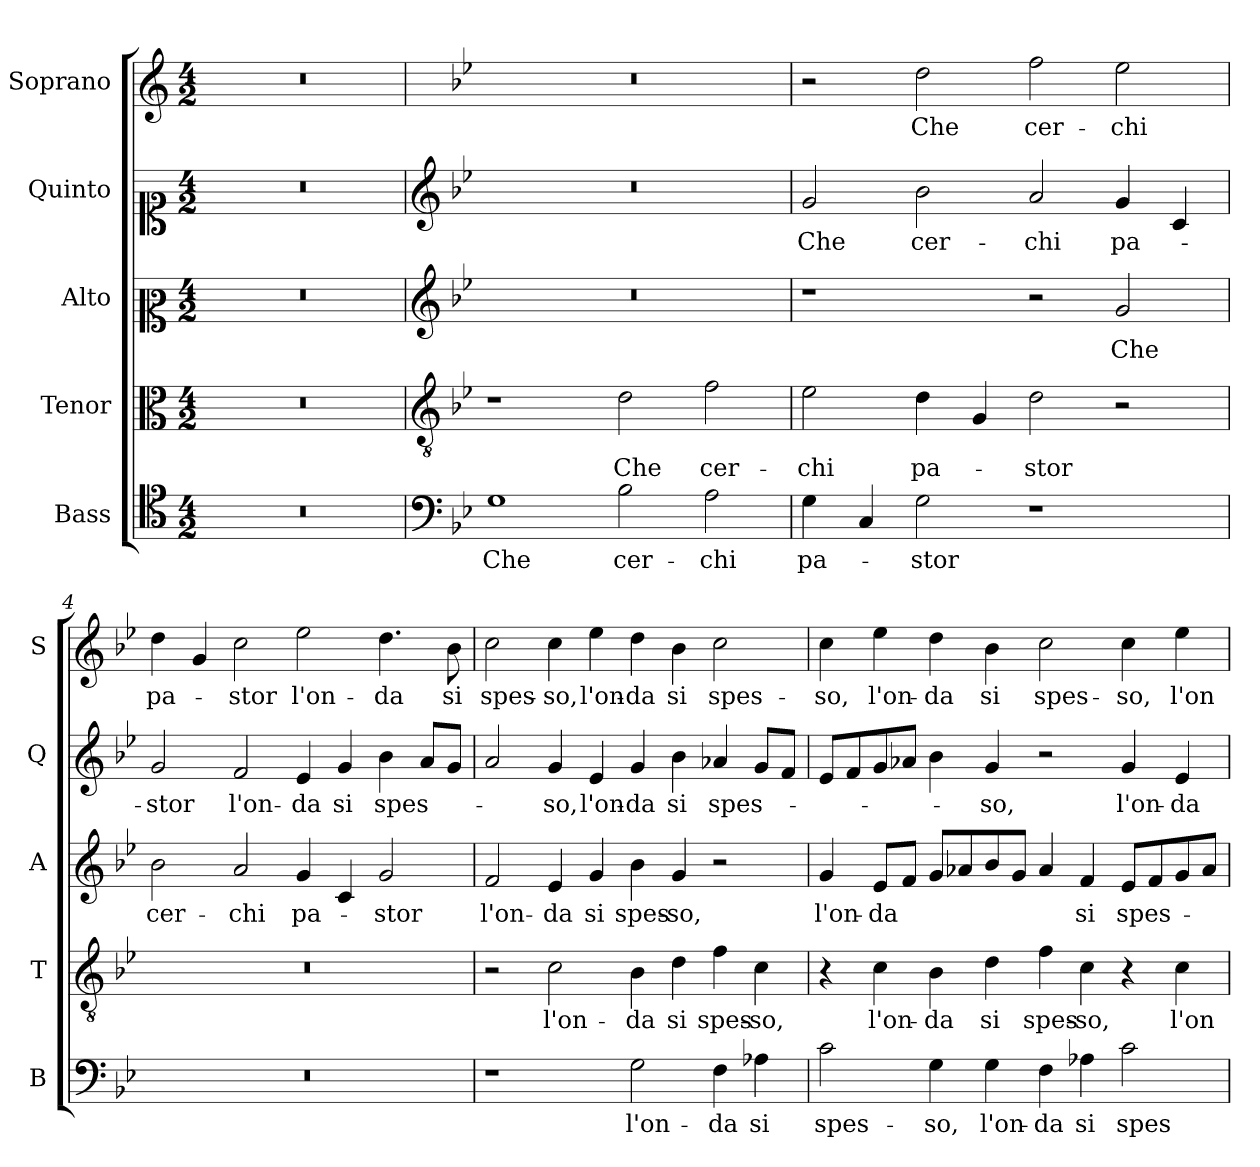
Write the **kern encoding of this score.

**kern	**text	**kern	**text	**kern	**text	**kern	**text	**kern	**text
*part5	*part5	*part4	*part4	*part3	*part3	*part2	*part2	*part1	*part1
*staff5	*staff5	*staff4	*staff4	*staff3	*staff3	*staff2	*staff2	*staff1	*staff1
*I"Bass	*	*I"Tenor	*	*I"Alto	*	*I"Quinto	*	*I"Soprano	*
*I'B	*	*I'T	*	*I'A	*	*I'Q	*	*I'S	*
*clefC4	*	*clefC3	*	*clefC2	*	*clefC1	*	*clefG2	*
*k[]	*	*k[]	*	*k[]	*	*k[]	*	*k[]	*
*C:	*	*C:	*	*C:	*	*C:	*	*C:	*
*M4/2	*	*M4/2	*	*M4/2	*	*M4/2	*	*M4/2	*
=1	=1	=1	=1	=1	=1	=1	=1	=1	=1
0r	.	0r	.	0r	.	0r	.	0r	.
=2	=2	=2	=2	=2	=2	=2	=2	=2	=2
*clefF4	*	*clefGv2	*	*clefG2	*	*clefG2	*	*	*
*k[b-e-]	*	*k[b-e-]	*	*k[b-e-]	*	*k[b-e-]	*	*k[b-e-]	*
*B-:	*	*B-:	*	*B-:	*	*B-:	*	*B-:	*
!	!LO:LY:b	!	!	!	!	!	!	!	!
1G	Che	1r	.	0r	.	0r	.	0r	.
!	!LO:LY:b	!	!LO:LY:b	!	!	!	!	!	!
2B-\	cer-	2d\	Che	.	.	.	.	.	.
!	!LO:LY:b	!	!LO:LY:b	!	!	!	!	!	!
2A\	-chi	2f\	cer-	.	.	.	.	.	.
=3	=3	=3	=3	=3	=3	=3	=3	=3	=3
!	!LO:LY:b	!	!LO:LY:b	!	!	!	!LO:LY:b	!	!
4G\	pa-	2e-\	-chi	1r	.	2g/	Che	2r	.
4C/	.	.	.	.	.	.	.	.	.
!	!LO:LY:b	!	!LO:LY:b	!	!	!	!LO:LY:b	!	!LO:LY:b
2G\	-stor	4d\	pa-	.	.	2b-\	cer-	2dd\	Che
.	.	4G/	.	.	.	.	.	.	.
!	!	!	!LO:LY:b	!	!	!	!LO:LY:b	!	!LO:LY:b
1r	.	2d\	-stor	2r	.	2a/	-chi	2ff\	cer-
!	!	!	!	!	!LO:LY:b	!	!LO:LY:b	!	!LO:LY:b
.	.	2r	.	2g/	Che	4g/	pa-	2ee-\	-chi
.	.	.	.	.	.	4c/	.	.	.
=4	=4	=4	=4	=4	=4	=4	=4	=4	=4
!	!	!	!	!	!LO:LY:b	!	!LO:LY:b	!	!LO:LY:b
0r	.	0r	.	2b-\	cer-	2g/	-stor	4dd\	pa-
.	.	.	.	.	.	.	.	4g/	.
!	!	!	!	!	!LO:LY:b	!	!LO:LY:b	!	!LO:LY:b
.	.	.	.	2a/	-chi	2f/	l'on-	2cc\	-stor
!	!	!	!	!	!LO:LY:b	!	!LO:LY:b	!	!LO:LY:b
.	.	.	.	4g/	pa-	4e-/	-da	2ee-\	l'on-
!	!	!	!	!	!	!	!LO:LY:b	!	!
.	.	.	.	4c/	.	4g/	si	.	.
!	!	!	!	!	!LO:LY:b	!	!LO:LY:b	!	!LO:LY:b
.	.	.	.	2g/	-stor	4b-\	spes-	4.dd\	-da
.	.	.	.	.	.	8a/L	.	.	.
!	!	!	!	!	!	!	!	!	!LO:LY:b
.	.	.	.	.	.	8g/J	.	8b-\	si
!!LO:LB:g=z
=5	=5	=5	=5	=5	=5	=5	=5	=5	=5
!	!	!	!	!	!LO:LY:b	!	!	!	!LO:LY:b
1r	.	2r	.	2f/	l'on-	2a/	.	2cc\	spes-
!	!	!	!LO:LY:b	!	!LO:LY:b	!	!LO:LY:b	!	!LO:LY:b
.	.	2c\	l'on-	4e-/	-da	4g/	-so,	4cc\	-so,
!	!	!	!	!	!LO:LY:b	!	!LO:LY:b	!	!LO:LY:b
.	.	.	.	4g/	si	4e-/	l'on-	4ee-\	l'on-
!	!LO:LY:b	!	!LO:LY:b	!	!LO:LY:b	!	!LO:LY:b	!	!LO:LY:b
2G\	l'on-	4B-\	-da	4b-\	spes-	4g/	-da	4dd\	-da
!	!	!	!LO:LY:b	!	!LO:LY:b	!	!LO:LY:b	!	!LO:LY:b
.	.	4d\	si	4g/	-so,	4b-\	si	4b-\	si
!	!LO:LY:b	!	!LO:LY:b	!	!	!	!LO:LY:b	!	!LO:LY:b
4F\	-da	4f\	spes-	2r	.	4a-X/	spes-	2cc\	spes-
!	!LO:LY:b	!	!LO:LY:b	!	!	!	!	!	!
4A-X\	si	4c\	-so,	.	.	8g/L	.	.	.
.	.	.	.	.	.	8f/J	.	.	.
=6	=6	=6	=6	=6	=6	=6	=6	=6	=6
!	!LO:LY:b	!	!	!	!LO:LY:b	!	!	!	!LO:LY:b
2c\	spes-	4r	.	4g/	l'on-	8e-/L	.	4cc\	-so,
.	.	.	.	.	.	8f/	.	.	.
!	!	!	!LO:LY:b	!	!LO:LY:b	!	!	!	!LO:LY:b
.	.	4c\	l'on-	8e-/L	-da	8g/	.	4ee-\	l'on-
.	.	.	.	8f/J	.	8a-X/J	.	.	.
!	!LO:LY:b	!	!LO:LY:b	!	!	!	!	!	!LO:LY:b
4G\	-so,	4B-\	-da	8g/L	.	4b-\	.	4dd\	-da
.	.	.	.	8a-X/	.	.	.	.	.
!	!LO:LY:b	!	!LO:LY:b	!	!	!	!LO:LY:b	!	!LO:LY:b
4G\	l'on-	4d\	si	8b-/	.	4g/	-so,	4b-\	si
.	.	.	.	8g/J	.	.	.	.	.
!	!LO:LY:b	!	!LO:LY:b	!	!	!	!	!	!LO:LY:b
4F\	-da	4f\	spes-	4a-i/	.	2r	.	2cc\	spes-
!	!LO:LY:b	!	!LO:LY:b	!	!LO:LY:b	!	!	!	!
4A-X\	si	4c\	-so,	4f/	si	.	.	.	.
!	!LO:LY:b	!	!	!	!LO:LY:b	!	!LO:LY:b	!	!LO:LY:b
2c\	spes-	4r	.	8e-/L	spes-	4g/	l'on-	4cc\	-so,
.	.	.	.	8f/	.	.	.	.	.
!	!	!	!LO:LY:b	!	!	!	!LO:LY:b	!	!LO:LY:b
.	.	4c\	l'on-	8g/	.	4e-/	-da	4ee-\	l'on-
.	.	.	.	8a-i/J	.	.	.	.	.
=	=	=	=	=	=	=	=	=	=
*-	*-	*-	*-	*-	*-	*-	*-	*-	*-
